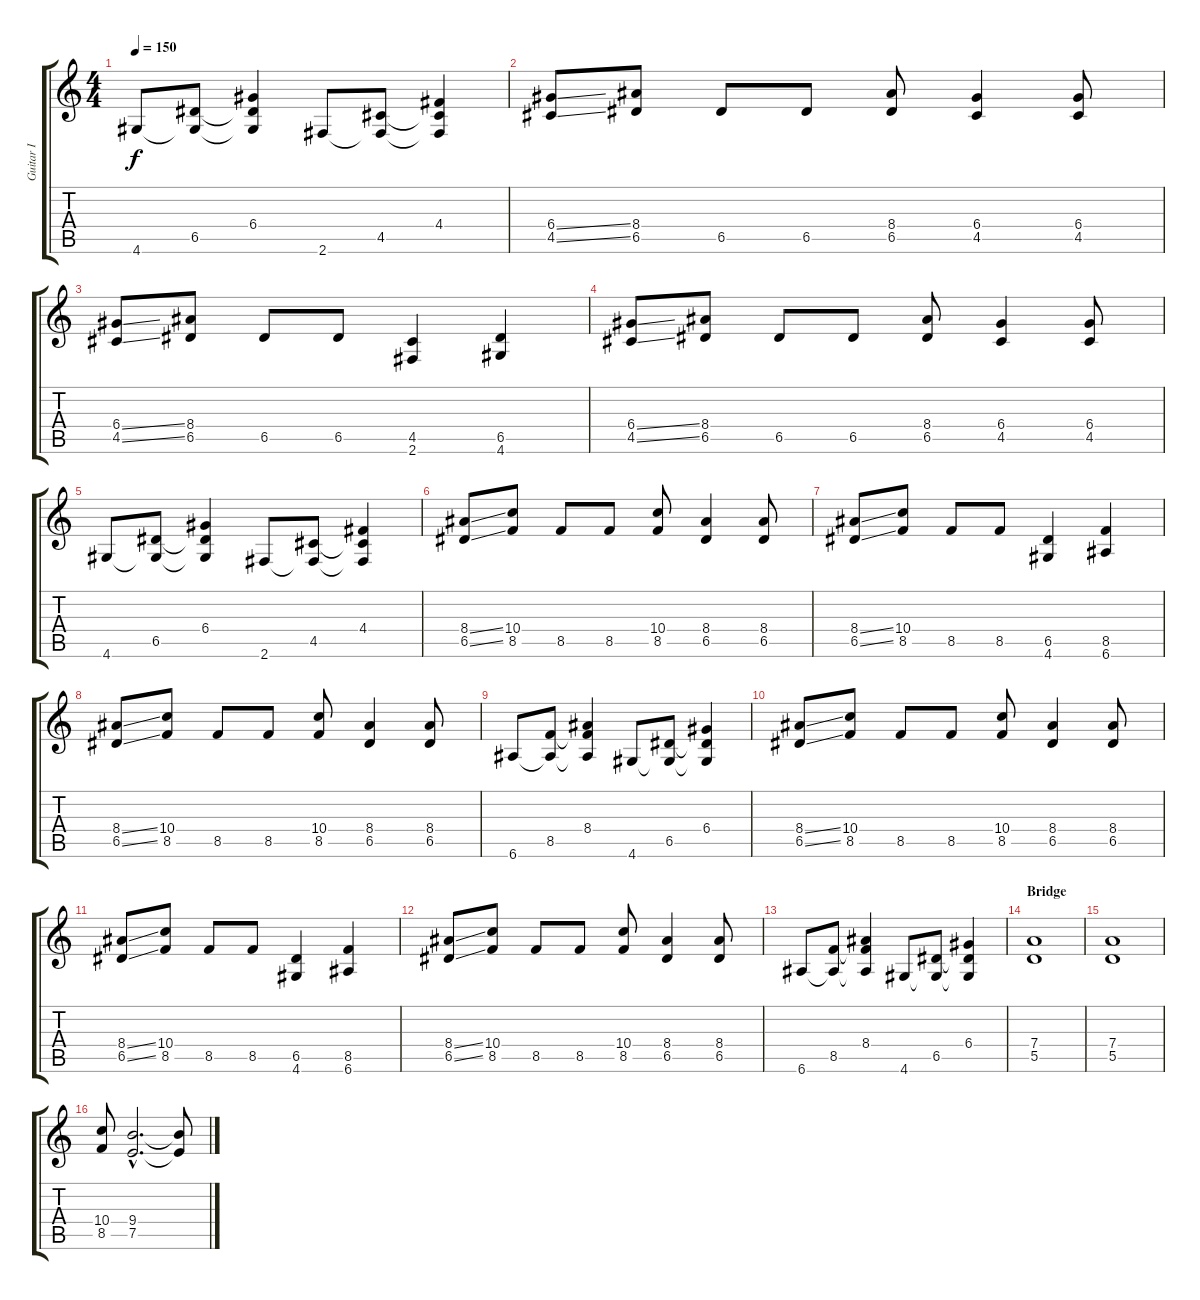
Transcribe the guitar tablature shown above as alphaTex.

\track ("Guitar I" "Guitar I") {instrument distortionguitar}
\staff {score tabs}
\tuning (E4 B3 G3 D3 A2 E2) {hide}
\ts (4 4)
\tempo 150
\clef g2
\ks c
4.6.8{dy f} (6.5 4.6{t}).8 (6.4 6.5{t} 4.6{t}).4 2.6.8 (4.5 2.6{t}).8 (4.4 4.5{t} 2.6{t}).4 |
(6.4{ss} 4.5{ss}).8 (8.4 6.5).8 6.5.8 6.5.8 (8.4 6.5).8 (6.4 4.5).4 (6.4 4.5).8 |
(6.4{ss} 4.5{ss}).8 (8.4 6.5).8 6.5.8 6.5.8 (4.5 2.6).4 (6.5 4.6).4 |
(6.4{ss} 4.5{ss}).8 (8.4 6.5).8 6.5.8 6.5.8 (8.4 6.5).8 (6.4 4.5).4 (6.4 4.5).8 |
4.6.8 (6.5 4.6{t}).8 (6.4 6.5{t} 4.6{t}).4 2.6.8 (4.5 2.6{t}).8 (4.4 4.5{t} 2.6{t}).4 |
(8.4{ss} 6.5{ss}).8 (10.4 8.5).8 8.5.8 8.5.8 (10.4 8.5).8 (8.4 6.5).4 (8.4 6.5).8 |
(8.4{ss} 6.5{ss}).8 (10.4 8.5).8 8.5.8 8.5.8 (6.5 4.6).4 (8.5 6.6).4 |
(8.4{ss} 6.5{ss}).8 (10.4 8.5).8 8.5.8 8.5.8 (10.4 8.5).8 (8.4 6.5).4 (8.4 6.5).8 |
6.6.8 (8.5 6.6{t}).8 (8.4 8.5{t} 6.6{t}).4 4.6.8 (6.5 4.6{t}).8 (6.4 6.5{t} 4.6{t}).4 |
(8.4{ss} 6.5{ss}).8 (10.4 8.5).8 8.5.8 8.5.8 (10.4 8.5).8 (8.4 6.5).4 (8.4 6.5).8 |
(8.4{ss} 6.5{ss}).8 (10.4 8.5).8 8.5.8 8.5.8 (6.5 4.6).4 (8.5 6.6).4 |
(8.4{ss} 6.5{ss}).8 (10.4 8.5).8 8.5.8 8.5.8 (10.4 8.5).8 (8.4 6.5).4 (8.4 6.5).8 |
6.6.8 (8.5 6.6{t}).8 (8.4 8.5{t} 6.6{t}).4 4.6.8 (6.5 4.6{t}).8 (6.4 6.5{t} 4.6{t}).4 |
\section ("" "Bridge")
(7.4 5.5).1 |
(7.4 5.5).1 |
(10.4 8.5).8 (9.4{hac} 7.5{hac}).2{d} (9.4{t} 7.5{t}).8
